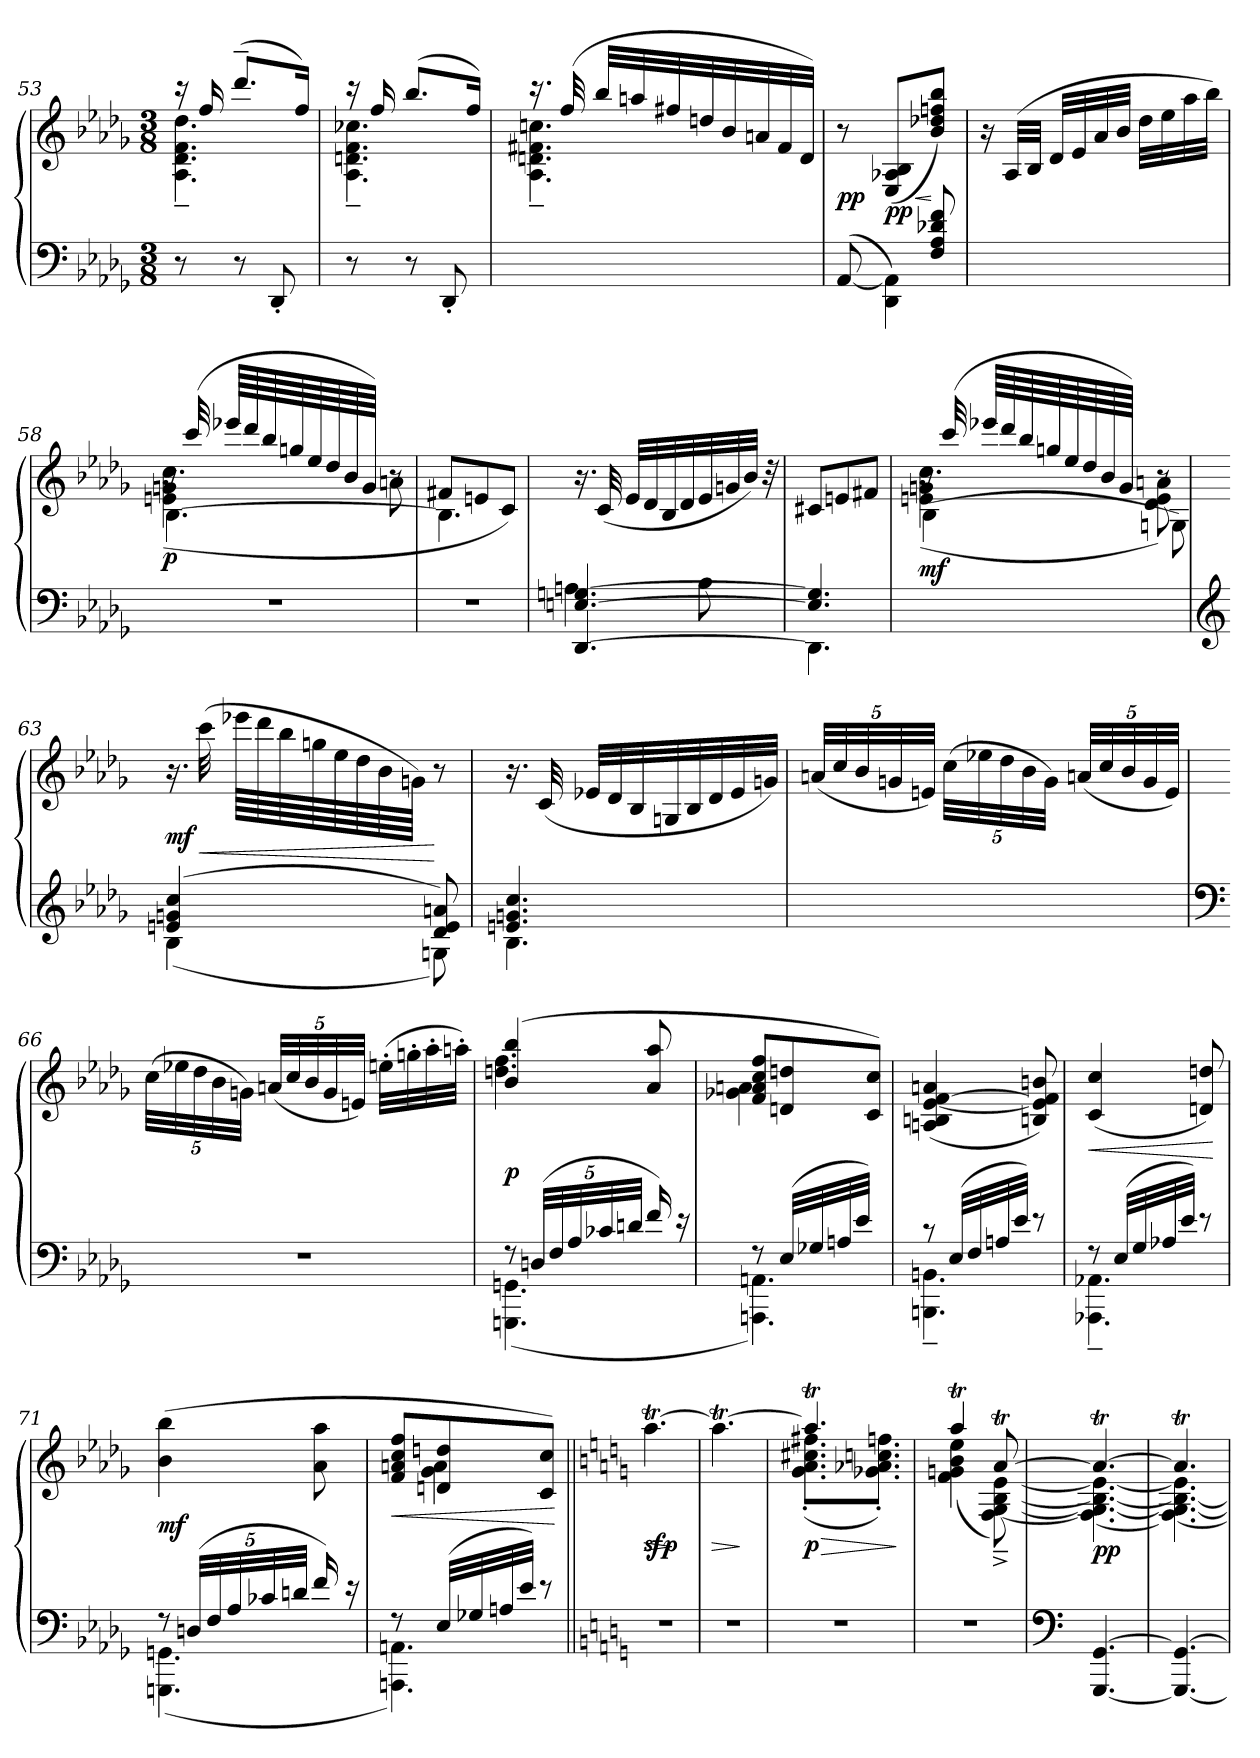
**kern	**kern	**dynam
*part1	*part1	*part1
*staff2	*staff1	*staff1/2
*clefF4	*clefG2	*
*k[b-e-a-d-g-]	*k[b-e-a-d-g-]	*
*M3/8	*M3/8	*
=53	=53	=53
*	*^	*
8r	16r	4.A-~ 4.d-~ 4.f~ 4.dd-~	.
.	16ff	.	.
8r	(>8.ddd-~L	.	.
8DD-'	.	.	.
.	16ffJk)	.	.
=54	=54	=54	=54
8r	16r	4.A-~ 4.dn~ 4.f~ 4.cc-X~	.
.	16ff	.	.
8r	(>8.bb-L	.	.
8DD-'	.	.	.
.	16ffJk)	.	.
=55	=55	=55	=55
4.ryy	16.r	4.A-~ 4.dn~ 4.f#X~ 4.ccn~	.
.	(>32ff	.	.
.	32bb-LLL	.	.
.	32aan	.	.
.	32ff#X	.	.
.	32ddn	.	.
.	32b-	.	.
.	32an	.	.
.	32f#	.	.
.	32dJJJ)	.	.
*	*v	*v	*
=56	=56	=56
*^	*	*
4ryy	(<[8AA-	8r	pp
.	4DD- 4AA-])	(<8E- 8A-X 8B-L	< pp
8F 8A- 8d-X 8f	.	8b- 8dd-X 8ffn 8bb-J)	[
*v	*v	*	*
=57	=57	=57
4.ryy	16r	.
.	(>32A-LLL	.
.	32B-JJJ	.
.	32d-LLL	.
.	32e-	.
.	32a-	.
.	32b-JJJ	.
.	32dd-LLL	.
.	32ee-	.
.	32aa-	.
.	32bb-JJJ)	.
=58	=58	=58
*	*^	*
*	*	*^	*
4.r	16.r	(<4en 4gn 4cc	[4.B-\	p
.	(>32ccc	.	.	.
.	64eee-XLLLL	.	.	.
.	64ddd-	.	.	.
.	64bb-	.	.	.
.	64ggn	.	.	.
.	64ee-	.	.	.
.	64dd-	.	.	.
.	64b-	.	.	.
.	64gJJJJ)	.	.	.
.	8r	8an	.	.
*	*	*v	*v	*
=59	=59	=59	=59
4.r	8f#XL	4.B-]	.
.	8en	.	.
.	8cJ)	.	.
*	*v	*v	*
=60	=60	=60
*^	*	*
*	*^	*	*
[4.En [4.Gn	4An	[4.DD-/	16.r	.
.	.	.	(<32c	.
.	.	.	32e-LLL	.
.	.	.	32d-	.
.	.	.	32B-	.
.	.	.	32d-	.
.	8B-	.	32e-	.
.	.	.	32gn	.
.	.	.	32b-JJJ)	.
.	.	.	32r	.
*	*v	*v	*	*
=61	=61	=61	=61
4.En] 4.Gn]	4.DD-]	8c#XL	.
.	.	8en	.
.	.	8f#XJ	.
*v	*v	*	*
=62	=62	=62
*	*^	*
*	*	*^	*
4.ryy	16.r	(<4en 4gn 4cc	(<4B-\	mf
.	(>32ccc	.	.	.
.	64eee-XLLLL	.	.	.
.	64ddd-	.	.	.
.	64bb-	.	.	.
.	64ggn	.	.	.
.	64ee-	.	.	.
.	64dd-	.	.	.
.	64b-	.	.	.
.	64gJJJJ)	.	.	.
.	8r	8d- 8e 8an)	8Gn\)	.
*	*v	*v	*v	*
=63	=63	=63
*clefG2	*	*
*^	*	*
(>4en 4gn 4cc	(<4B-	16.r	mf
.	.	(>32ccc	<
.	.	64eee-XLLLL	.
.	.	64ddd-	.
.	.	64bb-	.
.	.	64ggn	.
.	.	64ee-	.
.	.	64dd-	.
.	.	64b-	.
.	.	64gnJJJJ)	.
8d- 8e 8an)	8Gn)	8r	[
=64	=64	=64	=64
4.en 4.gn 4.cc	4.B-	16.r	.
.	.	(<32c	.
.	.	32e-XLLL	.
.	.	32d-	.
.	.	32B-	.
.	.	32Gn	.
.	.	32B-	.
.	.	32d-	.
.	.	32e-	.
.	.	32gnJJJ)	.
*v	*v	*	*
=65	=65	=65
4.ryy	(<40anLLL	.
.	40cc	.
.	40b-	.
.	40gn	.
.	40enJJJ)	.
.	(>40ccLLL	.
.	40ee-X	.
.	40dd-	.
.	40b-	.
.	40gJJJ)	.
.	(<40anLLL	.
.	40cc	.
.	40b-	.
.	40g	.
.	40eJJJ)	.
=66	=66	=66
*clefF4	*	*
4.r	(>40ccLLL	.
.	40ee-X	.
.	40dd-	.
.	40b-	.
.	40gnJJJ)	.
.	(<40anLLL	.
.	40cc	.
.	40b-	.
.	40g	.
.	40enJJJ)	.
.	(>32een'LLL	.
.	32ggn'	.
.	32aa-'	.
.	32aan'JJJ)	.
=67	=67	=67
*^	*^	*
8r	(<4.GGGn 4.GGn	(>4b- 4bb-	4.ddn 4.ff	p
(>40DnLLL	.	.	.	.
40F	.	.	.	.
40A-	.	.	.	.
40c-X	.	.	.	.
40dnJJJ	.	.	.	.
16f)	.	8a- 8aa-	.	.
16r	.	.	.	.
=68	=68	=68	=68	=68
8r	4.AAAn 4.AAn)	8f 8an 8cc 8ffL	4g-X 4a	.
(>32E-LLL	.	8dn 8ddn	.	.
32G-X	.	.	.	.
32An	.	.	.	.
32e-JJJ)	.	.	.	.
8ryy	.	8c 8ccJ)	8ryy	.
*	*	*v	*v	*
=69	=69	=69	=69
8r	4.BBBn~ 4.BBn~	(>4An 4Bn [4e- [4f 4an	.
(>32E-LLL	.	.	.
32F	.	.	.
32An	.	.	.
32e-JJJ)	.	.	.
8r	.	8Bn 8e-] 8f] 8bn)	.
=70	=70	=70	=70
8r	4.AAA-X~ 4.AA-X~	(<4c 4cc	<
(>32E-LLL	.	.	.
32G-	.	.	.
32A-X	.	.	.
32e-JJJ)	.	.	.
8r	.	8dn 8ddn)	.
*v	*v	*	*
.	.	[
=71	=71	=71
*^	*	*
8r	(<4.GGGn 4.GGn	(>4b- 4bb-	mf
(>40DnLLL	.	.	.
40F	.	.	.
40A-	.	.	.
40c-X	.	.	.
40dnJJJ	.	.	.
16f)	.	8a- 8aa-	.
16r	.	.	.
=72	=72	=72	=72
*	*	*^	*
8r	4.AAAn 4.AAn)	8f 8an 8cc 8ffL	8ryy	<
(>32E-LLL	.	8dn 8ddn	4g- 4a	.
32G-X	.	.	.	.
32An	.	.	.	.
32e-JJJ)	.	.	.	.
8r	.	8c 8ccJ)	.	.
*v	*v	*	*	*
*	*v	*v	*
.	.	[
=73||	=73||	=73||
*k[]	*k[]	*
4.r	[4.aaT	> sfp
.	.	]
=74	=74	=74
4.r	4.aat_	>
.	.	]
=75	=75	=75
*	*^	*
4.r	4.aat]	(<8.g' 8.a' 8.cc#X' 8.ff#X'L	> p
.	.	8.g-X' 8.a-X' 8.ccn' 8.ffn'J)	.
*	*v	*v	*
.	.	]
=76	=76	=76
*	*^	*
4.r	4aaT	(<4f 4gn 4b 4ee	.
.	[8aT	[8F~^ [8G~^ [8B~^ [8e~^)	.
=77	=77	=77	=77
*clefF4	*	*	*
[4.GGG [4.GG	4.at_	4.F_ 4.G_ 4.B_ 4.e_	pp
=78	=78	=78	=78
4.GGG_ 4.GG_	4.at]	4.F_ 4.G_ 4.B_ 4.e]	.
*	*v	*v	*
=	=	=
*-	*-	*-
